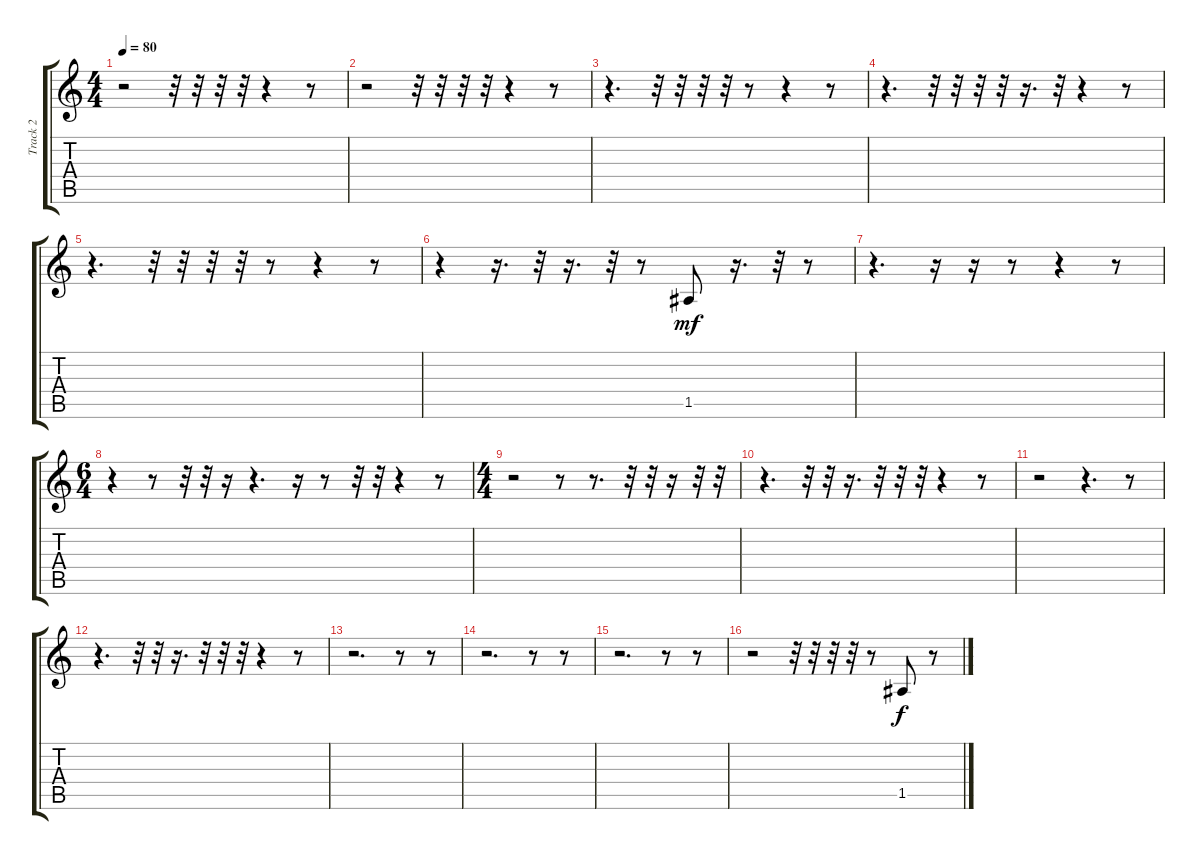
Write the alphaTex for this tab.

\track ("Track 2" "Track 2") {instrument acousticguitarnylon}
\staff {score tabs}
\tuning (E4 B3 G3 D3 A2 E2) {hide}
\ts (4 4)
\tempo 80
\clef g2
\ks c
r.2{dy mf} r.32 r.32 r.32 r.32 r.4 r.8 |
r.2 r.32 r.32 r.32 r.32 r.4 r.8 |
r.4{d} r.32 r.32 r.32 r.32 r.8 r.4 r.8 |
r.4{d} r.32 r.32 r.32 r.32 r.16{d} r.32 r.4 r.8 |
r.4{d} r.32 r.32 r.32 r.32 r.8 r.4 r.8 |
r.4 r.16{d} r.32 r.16{d} r.32 r.8 1.5.8 r.16{d} r.32 r.8 |
r.4{d} r.16 r.16 r.8 r.4 r.8 |
\ts (6 4)
r.4 r.8 r.32 r.32 r.16 r.4{d} r.16 r.8 r.32 r.32 r.4 r.8 |
\ts (4 4)
r.2 r.8 r.8{d} r.32 r.32 r.16 r.32 r.32 |
r.4{d} r.32 r.32 r.16{d} r.32 r.32 r.32 r.4 r.8 |
r.2 r.4{d} r.8 |
r.4{d} r.32 r.32 r.16{d} r.32 r.32 r.32 r.4 r.8 |
r.2{d} r.8 r.8 |
r.2{d} r.8 r.8 |
r.2{d} r.8 r.8 |
r.2 r.32 r.32 r.32 r.32 r.8 1.5.8{dy f} r.8
